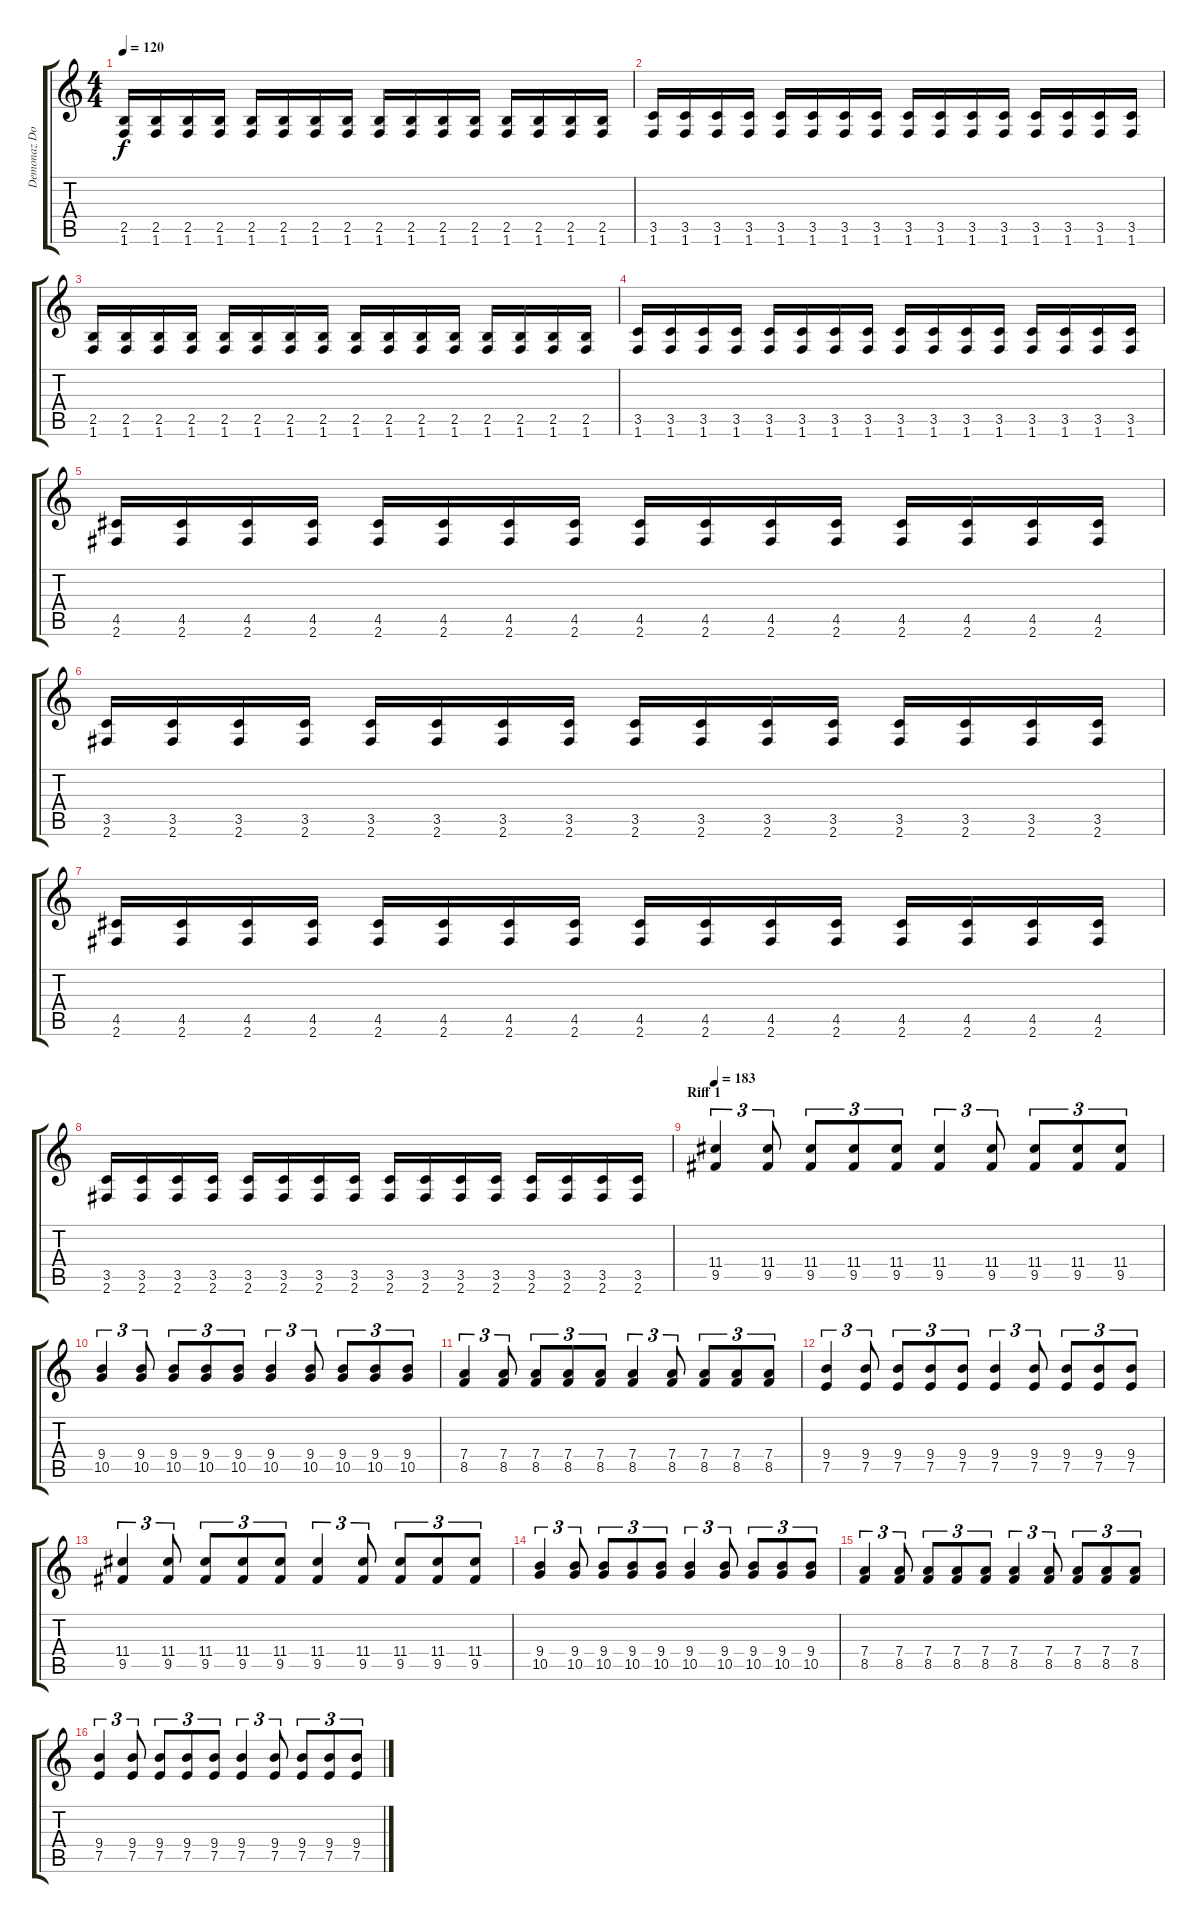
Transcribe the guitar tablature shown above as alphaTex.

\track ("Demonaz Doom Occulta" "Demonaz Do") {instrument distortionguitar}
\staff {score tabs}
\tuning (E4 B3 G3 D3 A2 E2) {hide}
\ts (4 4)
\tempo 120
\clef g2
\ks c
(2.5 1.6).16{dy f} (2.5 1.6).16 (2.5 1.6).16 (2.5 1.6).16 (2.5 1.6).16 (2.5 1.6).16 (2.5 1.6).16 (2.5 1.6).16 (2.5 1.6).16 (2.5 1.6).16 (2.5 1.6).16 (2.5 1.6).16 (2.5 1.6).16 (2.5 1.6).16 (2.5 1.6).16 (2.5 1.6).16 |
(3.5 1.6).16 (3.5 1.6).16 (3.5 1.6).16 (3.5 1.6).16 (3.5 1.6).16 (3.5 1.6).16 (3.5 1.6).16 (3.5 1.6).16 (3.5 1.6).16 (3.5 1.6).16 (3.5 1.6).16 (3.5 1.6).16 (3.5 1.6).16 (3.5 1.6).16 (3.5 1.6).16 (3.5 1.6).16 |
(2.5 1.6).16 (2.5 1.6).16 (2.5 1.6).16 (2.5 1.6).16 (2.5 1.6).16 (2.5 1.6).16 (2.5 1.6).16 (2.5 1.6).16 (2.5 1.6).16 (2.5 1.6).16 (2.5 1.6).16 (2.5 1.6).16 (2.5 1.6).16 (2.5 1.6).16 (2.5 1.6).16 (2.5 1.6).16 |
(3.5 1.6).16 (3.5 1.6).16 (3.5 1.6).16 (3.5 1.6).16 (3.5 1.6).16 (3.5 1.6).16 (3.5 1.6).16 (3.5 1.6).16 (3.5 1.6).16 (3.5 1.6).16 (3.5 1.6).16 (3.5 1.6).16 (3.5 1.6).16 (3.5 1.6).16 (3.5 1.6).16 (3.5 1.6).16 |
(4.5 2.6).16 (4.5 2.6).16 (4.5 2.6).16 (4.5 2.6).16 (4.5 2.6).16 (4.5 2.6).16 (4.5 2.6).16 (4.5 2.6).16 (4.5 2.6).16 (4.5 2.6).16 (4.5 2.6).16 (4.5 2.6).16 (4.5 2.6).16 (4.5 2.6).16 (4.5 2.6).16 (4.5 2.6).16 |
(3.5 2.6).16 (3.5 2.6).16 (3.5 2.6).16 (3.5 2.6).16 (3.5 2.6).16 (3.5 2.6).16 (3.5 2.6).16 (3.5 2.6).16 (3.5 2.6).16 (3.5 2.6).16 (3.5 2.6).16 (3.5 2.6).16 (3.5 2.6).16 (3.5 2.6).16 (3.5 2.6).16 (3.5 2.6).16 |
(4.5 2.6).16 (4.5 2.6).16 (4.5 2.6).16 (4.5 2.6).16 (4.5 2.6).16 (4.5 2.6).16 (4.5 2.6).16 (4.5 2.6).16 (4.5 2.6).16 (4.5 2.6).16 (4.5 2.6).16 (4.5 2.6).16 (4.5 2.6).16 (4.5 2.6).16 (4.5 2.6).16 (4.5 2.6).16 |
(3.5 2.6).16 (3.5 2.6).16 (3.5 2.6).16 (3.5 2.6).16 (3.5 2.6).16 (3.5 2.6).16 (3.5 2.6).16 (3.5 2.6).16 (3.5 2.6).16 (3.5 2.6).16 (3.5 2.6).16 (3.5 2.6).16 (3.5 2.6).16 (3.5 2.6).16 (3.5 2.6).16 (3.5 2.6).16 |
\section ("" "Riff 1")
\tempo 183
(11.4 9.5).4{tu (3 2)} (11.4 9.5).8{tu (3 2)} (11.4 9.5).8{tu (3 2)} (11.4 9.5).8{tu (3 2)} (11.4 9.5).8{tu (3 2)} (11.4 9.5).4{tu (3 2)} (11.4 9.5).8{tu (3 2)} (11.4 9.5).8{tu (3 2)} (11.4 9.5).8{tu (3 2)} (11.4 9.5).8{tu (3 2)} |
(9.4 10.5).4{tu (3 2)} (9.4 10.5).8{tu (3 2)} (9.4 10.5).8{tu (3 2)} (9.4 10.5).8{tu (3 2)} (9.4 10.5).8{tu (3 2)} (9.4 10.5).4{tu (3 2)} (9.4 10.5).8{tu (3 2)} (9.4 10.5).8{tu (3 2)} (9.4 10.5).8{tu (3 2)} (9.4 10.5).8{tu (3 2)} |
(7.4 8.5).4{tu (3 2)} (7.4 8.5).8{tu (3 2)} (7.4 8.5).8{tu (3 2)} (7.4 8.5).8{tu (3 2)} (7.4 8.5).8{tu (3 2)} (7.4 8.5).4{tu (3 2)} (7.4 8.5).8{tu (3 2)} (7.4 8.5).8{tu (3 2)} (7.4 8.5).8{tu (3 2)} (7.4 8.5).8{tu (3 2)} |
(9.4 7.5).4{tu (3 2)} (9.4 7.5).8{tu (3 2)} (9.4 7.5).8{tu (3 2)} (9.4 7.5).8{tu (3 2)} (9.4 7.5).8{tu (3 2)} (9.4 7.5).4{tu (3 2)} (9.4 7.5).8{tu (3 2)} (9.4 7.5).8{tu (3 2)} (9.4 7.5).8{tu (3 2)} (9.4 7.5).8{tu (3 2)} |
(11.4 9.5).4{tu (3 2)} (11.4 9.5).8{tu (3 2)} (11.4 9.5).8{tu (3 2)} (11.4 9.5).8{tu (3 2)} (11.4 9.5).8{tu (3 2)} (11.4 9.5).4{tu (3 2)} (11.4 9.5).8{tu (3 2)} (11.4 9.5).8{tu (3 2)} (11.4 9.5).8{tu (3 2)} (11.4 9.5).8{tu (3 2)} |
(9.4 10.5).4{tu (3 2)} (9.4 10.5).8{tu (3 2)} (9.4 10.5).8{tu (3 2)} (9.4 10.5).8{tu (3 2)} (9.4 10.5).8{tu (3 2)} (9.4 10.5).4{tu (3 2)} (9.4 10.5).8{tu (3 2)} (9.4 10.5).8{tu (3 2)} (9.4 10.5).8{tu (3 2)} (9.4 10.5).8{tu (3 2)} |
(7.4 8.5).4{tu (3 2)} (7.4 8.5).8{tu (3 2)} (7.4 8.5).8{tu (3 2)} (7.4 8.5).8{tu (3 2)} (7.4 8.5).8{tu (3 2)} (7.4 8.5).4{tu (3 2)} (7.4 8.5).8{tu (3 2)} (7.4 8.5).8{tu (3 2)} (7.4 8.5).8{tu (3 2)} (7.4 8.5).8{tu (3 2)} |
(9.4 7.5).4{tu (3 2)} (9.4 7.5).8{tu (3 2)} (9.4 7.5).8{tu (3 2)} (9.4 7.5).8{tu (3 2)} (9.4 7.5).8{tu (3 2)} (9.4 7.5).4{tu (3 2)} (9.4 7.5).8{tu (3 2)} (9.4 7.5).8{tu (3 2)} (9.4 7.5).8{tu (3 2)} (9.4 7.5).8{tu (3 2)}
